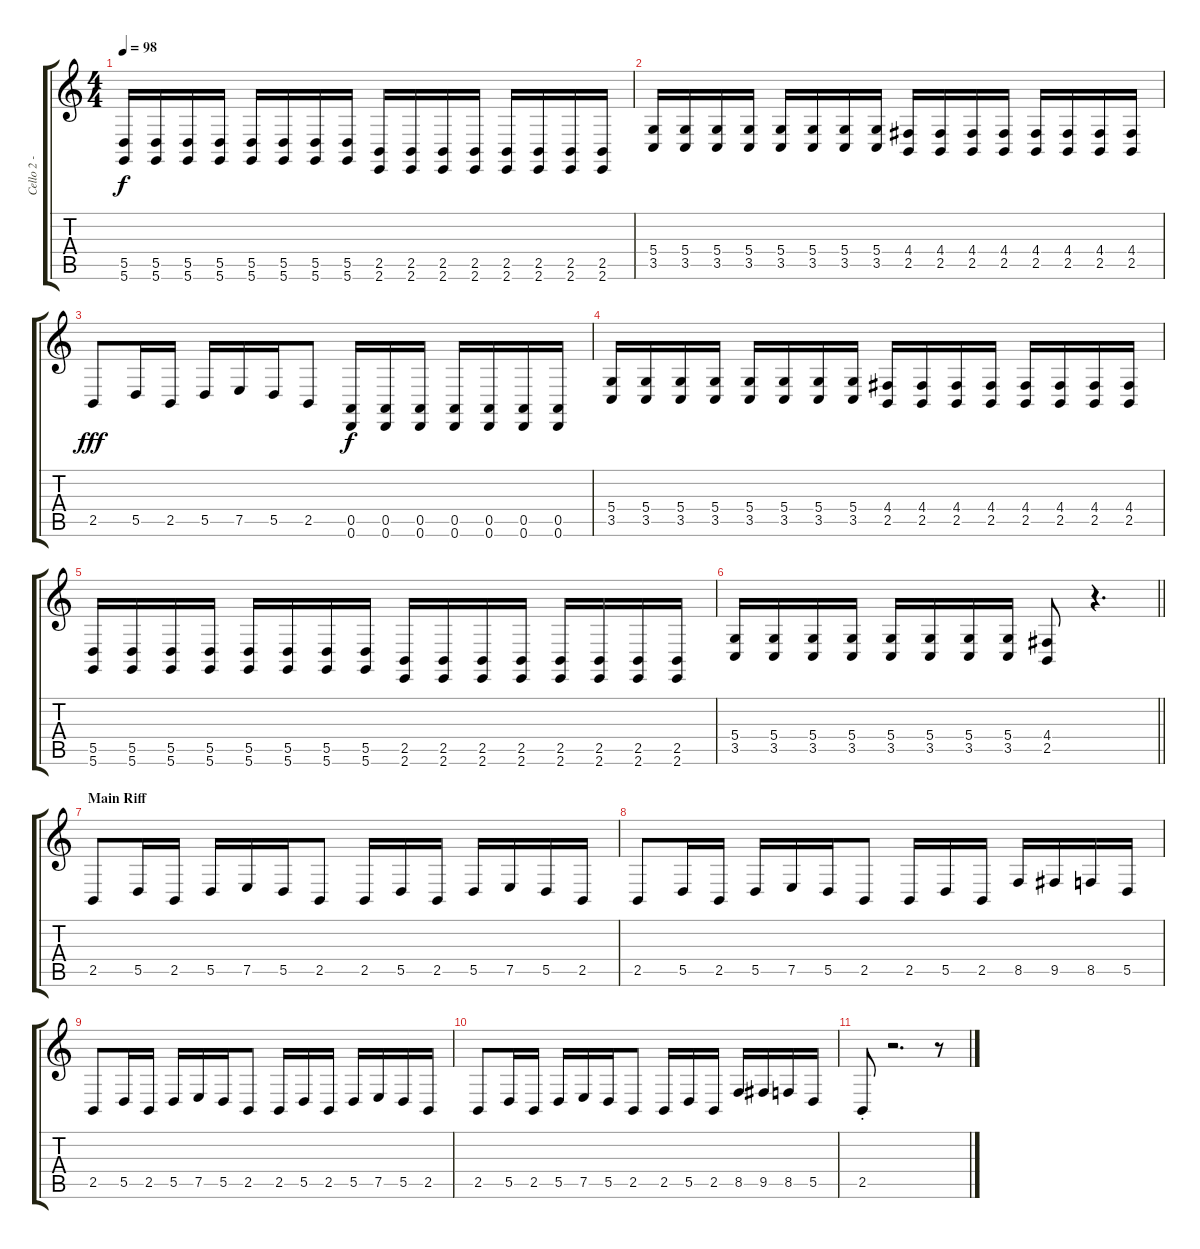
\track ("Cello 2 - Perttu" "Cello 2 - ") {instrument cello}
\staff {score tabs}
\tuning (E4 B3 G3 D3 A2 D2) {hide}
\ts (4 4)
\tempo 98
\clef g2
\ks c
(5.5 5.6).16{dy f} (5.5 5.6).16 (5.5 5.6).16 (5.5 5.6).16 (5.5 5.6).16 (5.5 5.6).16 (5.5 5.6).16 (5.5 5.6).16 (2.5 2.6).16 (2.5 2.6).16 (2.5 2.6).16 (2.5 2.6).16 (2.5 2.6).16 (2.5 2.6).16 (2.5 2.6).16 (2.5 2.6).16 |
(5.4 3.5).16 (5.4 3.5).16 (5.4 3.5).16 (5.4 3.5).16 (5.4 3.5).16 (5.4 3.5).16 (5.4 3.5).16 (5.4 3.5).16 (4.4 2.5).16 (4.4 2.5).16 (4.4 2.5).16 (4.4 2.5).16 (4.4 2.5).16 (4.4 2.5).16 (4.4 2.5).16 (4.4 2.5).16 |
2.5.8{dy fff} 5.5.16 2.5.16 5.5.16 7.5.16 5.5.16 2.5.8 (0.5 0.6).16{dy f} (0.5 0.6).16 (0.5 0.6).16 (0.5 0.6).16 (0.5 0.6).16 (0.5 0.6).16 (0.5 0.6).16 |
(5.4 3.5).16 (5.4 3.5).16 (5.4 3.5).16 (5.4 3.5).16 (5.4 3.5).16 (5.4 3.5).16 (5.4 3.5).16 (5.4 3.5).16 (4.4 2.5).16 (4.4 2.5).16 (4.4 2.5).16 (4.4 2.5).16 (4.4 2.5).16 (4.4 2.5).16 (4.4 2.5).16 (4.4 2.5).16 |
(5.5 5.6).16 (5.5 5.6).16 (5.5 5.6).16 (5.5 5.6).16 (5.5 5.6).16 (5.5 5.6).16 (5.5 5.6).16 (5.5 5.6).16 (2.5 2.6).16 (2.5 2.6).16 (2.5 2.6).16 (2.5 2.6).16 (2.5 2.6).16 (2.5 2.6).16 (2.5 2.6).16 (2.5 2.6).16 |
\barLineRight lightlight
(5.4 3.5).16 (5.4 3.5).16 (5.4 3.5).16 (5.4 3.5).16 (5.4 3.5).16 (5.4 3.5).16 (5.4 3.5).16 (5.4 3.5).16 (4.4 2.5).8 r.4{d} |
\section ("" "Main Riff")
2.5.8{balance 8} 5.5.16 2.5.16 5.5.16 7.5.16 5.5.16 2.5.8 2.5.16 5.5.16 2.5.16 5.5.16 7.5.16 5.5.16 2.5.16 |
2.5.8 5.5.16 2.5.16 5.5.16 7.5.16 5.5.16 2.5.8 2.5.16 5.5.16 2.5.16 8.5.16 9.5.16 8.5.16 5.5.16 |
2.5.8 5.5.16 2.5.16 5.5.16 7.5.16 5.5.16 2.5.8 2.5.16 5.5.16 2.5.16 5.5.16 7.5.16 5.5.16 2.5.16 |
2.5.8 5.5.16 2.5.16 5.5.16 7.5.16 5.5.16 2.5.8 2.5.16 5.5.16 2.5.16 8.5.16 9.5.16 8.5.16 5.5.16 |
2.5{st}.8 r.2{d} r.8
